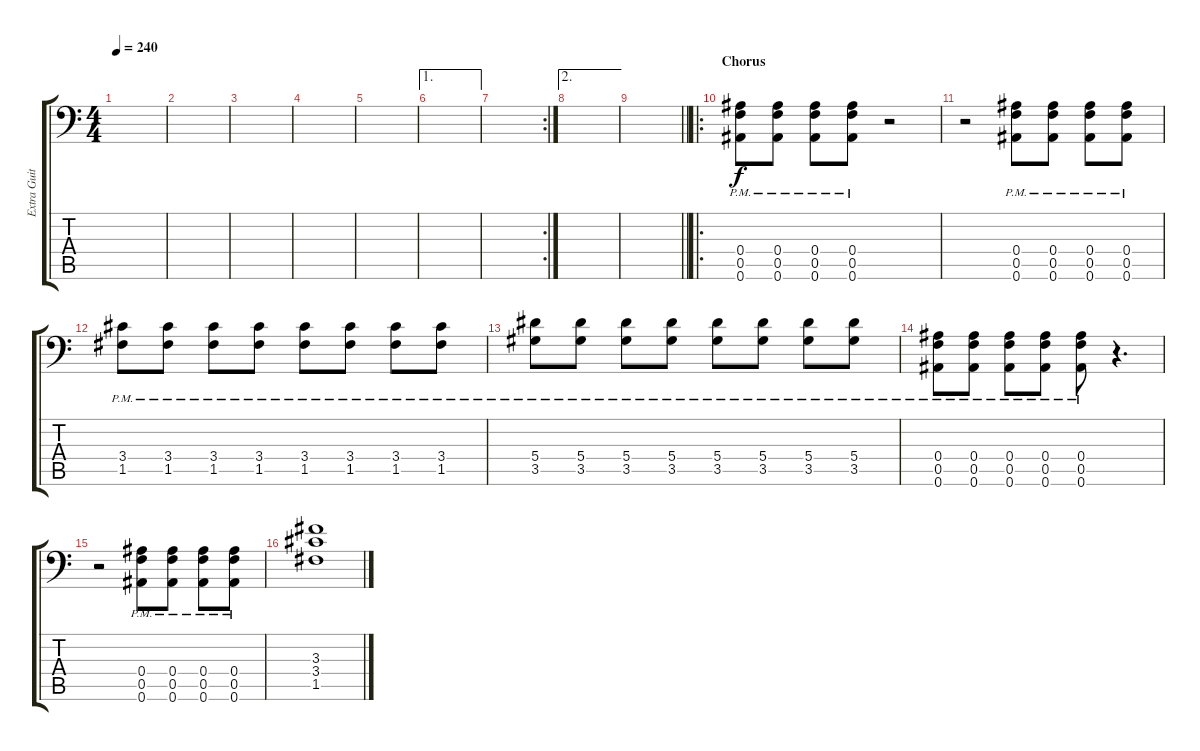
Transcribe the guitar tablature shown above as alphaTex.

\track ("Extra Guitar" "Extra Guit") {instrument distortionguitar}
\staff {score tabs}
\tuning (C4 G3 Eb3 Bb2 F2 Bb1) {hide}
\ts (4 4)
\tempo 240
\clef f4
\ks c
|
|
|
|
|
\ae 1
|
\rc 2
|
\ae 2
|
\barLineRight lightlight
|
\ro
\section ("" "Chorus")
(0.4{pm} 0.5{pm} 0.6{pm}).8 (0.4{pm} 0.5{pm} 0.6{pm}).8 (0.4{pm} 0.5{pm} 0.6{pm}).8 (0.4{pm} 0.5{pm} 0.6{pm}).8 r.2 |
r.2 (0.4{pm} 0.5{pm} 0.6{pm}).8 (0.4{pm} 0.5{pm} 0.6{pm}).8 (0.4{pm} 0.5{pm} 0.6{pm}).8 (0.4{pm} 0.5{pm} 0.6{pm}).8 |
(3.4{pm} 1.5{pm}).8 (3.4{pm} 1.5{pm}).8 (3.4{pm} 1.5{pm}).8 (3.4{pm} 1.5{pm}).8 (3.4{pm} 1.5{pm}).8 (3.4{pm} 1.5{pm}).8 (3.4{pm} 1.5{pm}).8 (3.4{pm} 1.5{pm}).8 |
(5.4{pm} 3.5{pm}).8 (5.4{pm} 3.5{pm}).8 (5.4{pm} 3.5{pm}).8 (5.4{pm} 3.5{pm}).8 (5.4{pm} 3.5{pm}).8 (5.4{pm} 3.5{pm}).8 (5.4{pm} 3.5{pm}).8 (5.4{pm} 3.5{pm}).8 |
(0.4{pm} 0.5{pm} 0.6{pm}).8 (0.4{pm} 0.5{pm} 0.6{pm}).8 (0.4{pm} 0.5{pm} 0.6{pm}).8 (0.4{pm} 0.5{pm} 0.6{pm}).8 (0.4{pm} 0.5{pm} 0.6{pm}).8 r.4{d} |
r.2 (0.4{pm} 0.5{pm} 0.6{pm}).8 (0.4{pm} 0.5{pm} 0.6{pm}).8 (0.4{pm} 0.5{pm} 0.6{pm}).8 (0.4{pm} 0.5{pm} 0.6{pm}).8 |
(3.3 3.4 1.5).1
